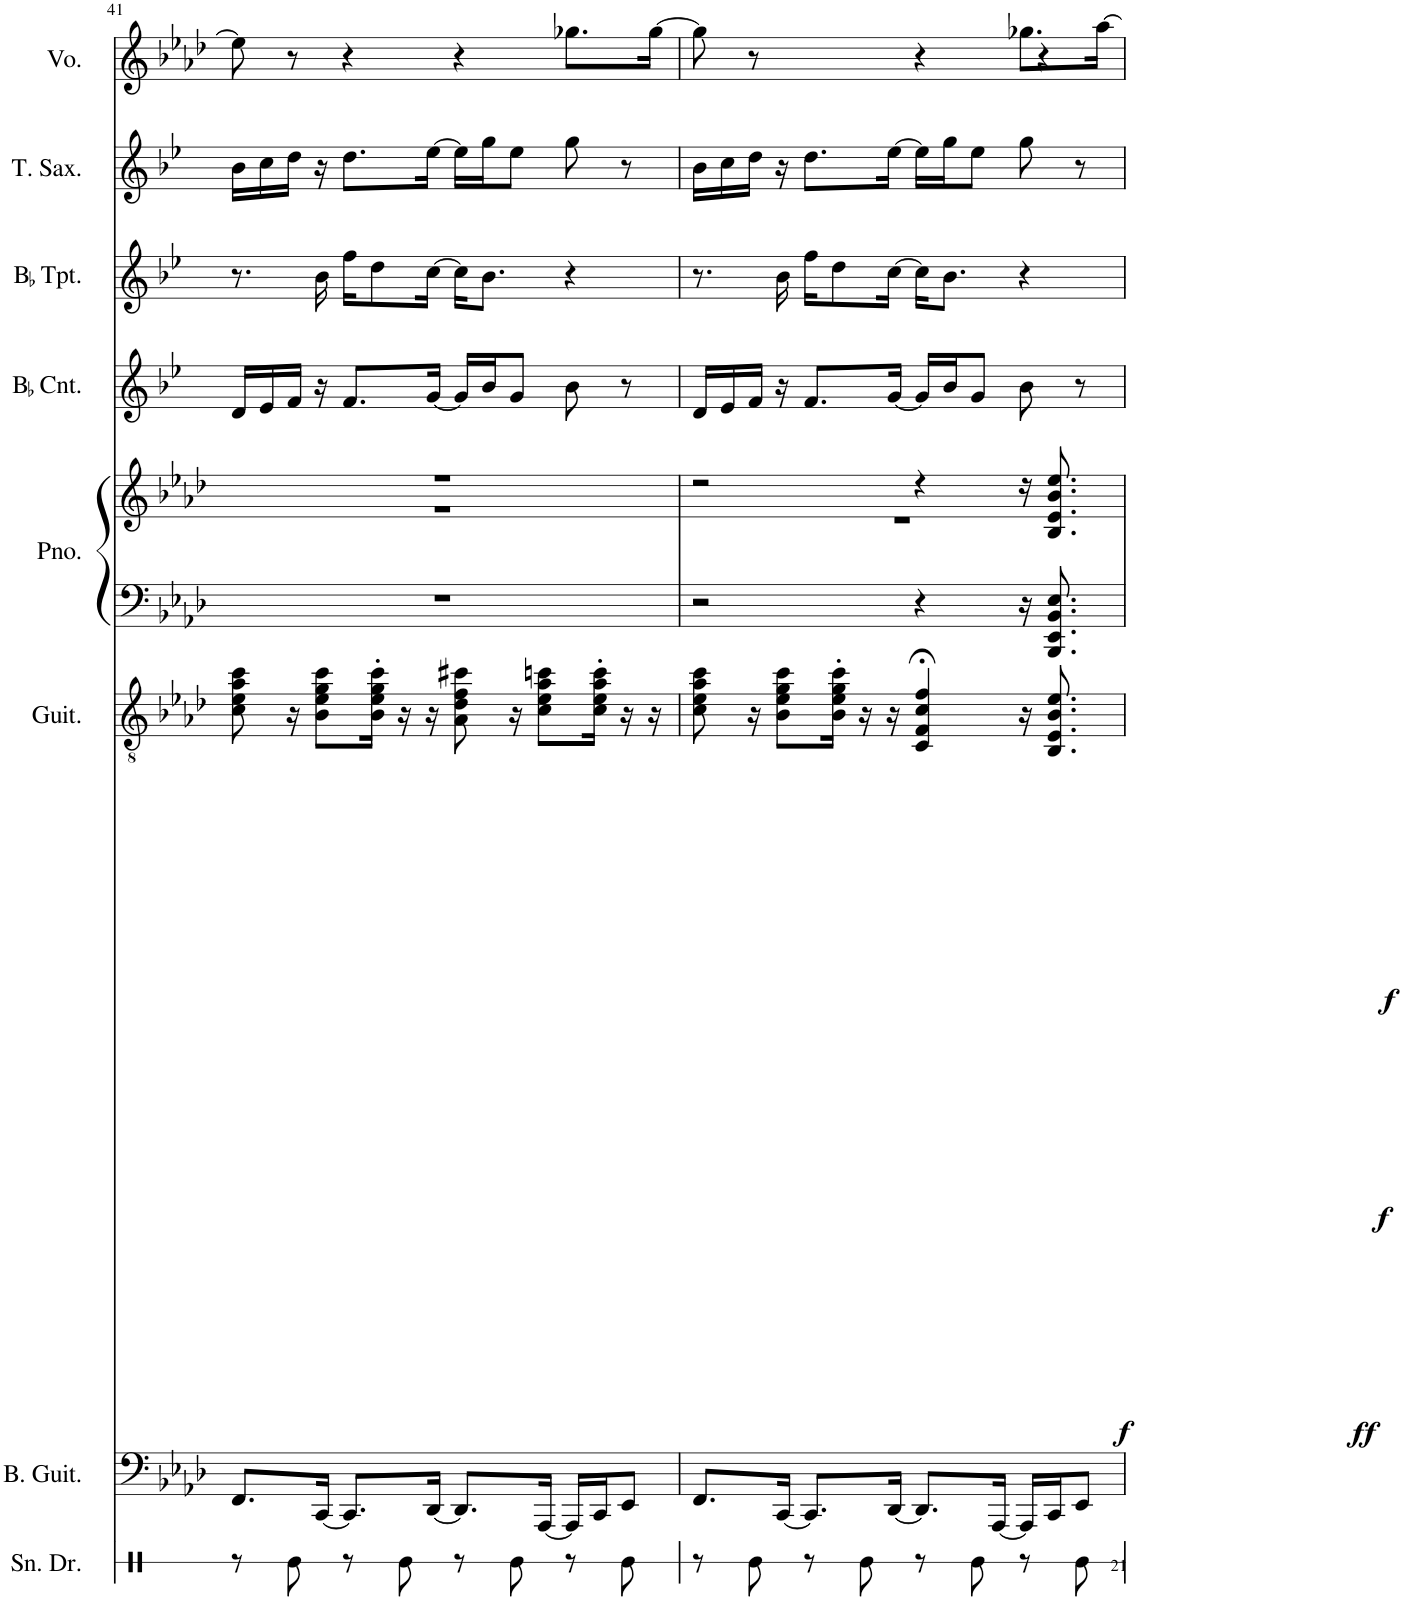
**kern	**kern	**kern	**dynam	**kern	**kern	**dynam	**kern	**kern	**kern	**kern
*part8	*part7	*part6	*part6	*part5	*part5	*part5	*part4	*part3	*part2	*part1
*staff9	*staff8	*staff7	*staff7	*staff6	*staff5	*staff5/6	*staff4	*staff3	*staff2	*staff1
*I"Snare Drum	*I"Bass Guitar	*I"Guitar	*	*I"Piano	*	*	*I"BaccidentalFlat Cornet	*I"BaccidentalFlat Trumpet	*I"Tenor Saxophone	*I"Vocal
*I'Sn. Dr.	*I'B. Guit.	*I'Guit.	*	*I'Pno.	*	*	*I'BaccidentalFlat Cnt.	*I'BaccidentalFlat Tpt.	*I'T. Sax.	*I'Vo.
!!LO:PB:g=z
*clefX	*clefF4	*clefGv2	*	*clefF4	*clefG2	*	*clefG2	*clefG2	*clefG2	*clefG2
*	*	*	*	*	*	*	*Trd1c2	*Trd1c2	*Trd8c14	*
*k[]	*k[b-e-a-d-]	*k[b-e-a-d-]	*	*k[b-e-a-d-]	*k[b-e-a-d-]	*	*k[b-e-]	*k[b-e-]	*k[b-e-]	*k[b-e-a-d-]
*M4/4	*M4/4	*M4/4	*	*M4/4	*M4/4	*	*M4/4	*M4/4	*M4/4	*M4/4
=41	=41	=41	=41	=41	=41	=41	=41	=41	=41	=41
*	*	*	*	*	*^	*	*	*	*	*
8r	8.FF/L	8c\ 8e-\ 8a-\ 8cc\	.	1r	1r	1r	.	16d/LL	8.r	16b-\LL	8ee-\]
.	.	.	.	.	.	.	.	16e-/	.	16cc\	.
8Re\	.	16r	.	.	.	.	.	16f/JJ	.	16dd\JJ	8r
.	[16CC/Jk	8B-\ 8e-\ 8g\ 8cc\L	.	.	.	.	.	16r	16b-\	16r	.
8r	8.CC/L]	.	.	.	.	.	.	8.f/L	16ff\KL	8.dd\L	4r
.	.	16B-\' 16e-\' 16g\' 16cc\'Jk	.	.	.	.	.	.	8dd\	.	.
8Re\	.	16r	.	.	.	.	.	.	.	.	.
.	[16DD-/Jk	16r	.	.	.	.	.	[16g/Jk	[16cc\Jk	[16ee-\Jk	.
8r	8.DD-/L]	8A-\ 8d-\ 8f\ 8cc#X\	.	.	.	.	.	16g/LL]	16cc\KL]	16ee-\LL]	4r
.	.	.	.	.	.	.	.	16b-/J	8.b-\J	16gg\J	.
8Re\	.	16r	.	.	.	.	.	8g/J	.	8ee-\J	.
.	[16AAA-/Jk	8c\ 8e-\ 8a-\ 8ccn\L	.	.	.	.	.	.	.	.	.
8r	16AAA-/LL]	.	.	.	.	.	.	8b-\	4r	8gg\	8.gg-X\L
.	16CC/J	16c\' 16e-\' 16a-\' 16cc\'Jk	.	.	.	.	.	.	.	.	.
8Re\	8EE-/J	16r	.	.	.	.	.	8r	.	8r	.
.	.	16r	.	.	.	.	.	.	.	.	[16gg-\Jk
=42	=42	=42	=42	=42	=42	=42	=42	=42	=42	=42	=42
8r	8.FF/L	8c\ 8e-\ 8a-\ 8cc\	.	2r	2r	1r	.	16d/LL	8.r	16b-\LL	8gg-\]
.	.	.	.	.	.	.	.	16e-/	.	16cc\	.
8Re\	.	16r	.	.	.	.	.	16f/JJ	.	16dd\JJ	8r
.	[16CC/Jk	8B-\ 8e-\ 8g\ 8cc\L	.	.	.	.	.	16r	16b-\	16r	.
8r	8.CC/L]	.	.	.	.	.	.	8.f/L	16ff\KL	8.dd\L	4r
.	.	16B-\' 16e-\' 16g\' 16cc\'Jk	.	.	.	.	.	.	8dd\	.	.
8Re\	.	16r	.	.	.	.	.	.	.	.	.
.	[16DD-/Jk	16r	.	.	.	.	.	[16g/Jk	[16cc\Jk	[16ee-\Jk	.
!	!	!	!LO:DY:b	!	!	!	!	!	!	!	!
8r	8.DD-/L]	4C/;< 4F/;< 4c/;< 4f/;<	f	4r	4r	.	.	16g/LL]	16cc\KL]	16ee-\LL]	4r
.	.	.	.	.	.	.	.	16b-/J	8.b-\J	16gg\J	.
8Re\	.	.	.	.	.	.	.	8g/J	.	8ee-\J	.
.	[16AAA-/Jk	.	.	.	.	.	.	.	.	.	.
8r	16AAA-/LL]	16r	.	16r	16r	.	.	8b-\	4r	8gg\	8.gg-X\L
!	!	!	!LO:DY:b	!	!	!	!LO:DY:b=2	!	!	!	!
!	!	!	!	!	!	!	!LO:DY:n=1:b	!	!	!	!
.	16CC/J	8.BB-/ 8.E-/ 8.B-/ 8.e-/	ff	8.BBB-/ 8.EE-/ 8.BB-/ 8.E-/	8.B-/ 8.e-/ 8.b-/ 8.ee-/	.	f f	.	.	.	.
8Re\	8EE-/J	.	.	.	.	.	.	8r	.	8r	.
.	.	.	.	.	.	.	.	.	.	.	[16aa-\Jk
*	*	*	*	*	*v	*v	*	*	*	*	*
=	=	=	=	=	=	=	=	=	=	=
*-	*-	*-	*-	*-	*-	*-	*-	*-	*-	*-
